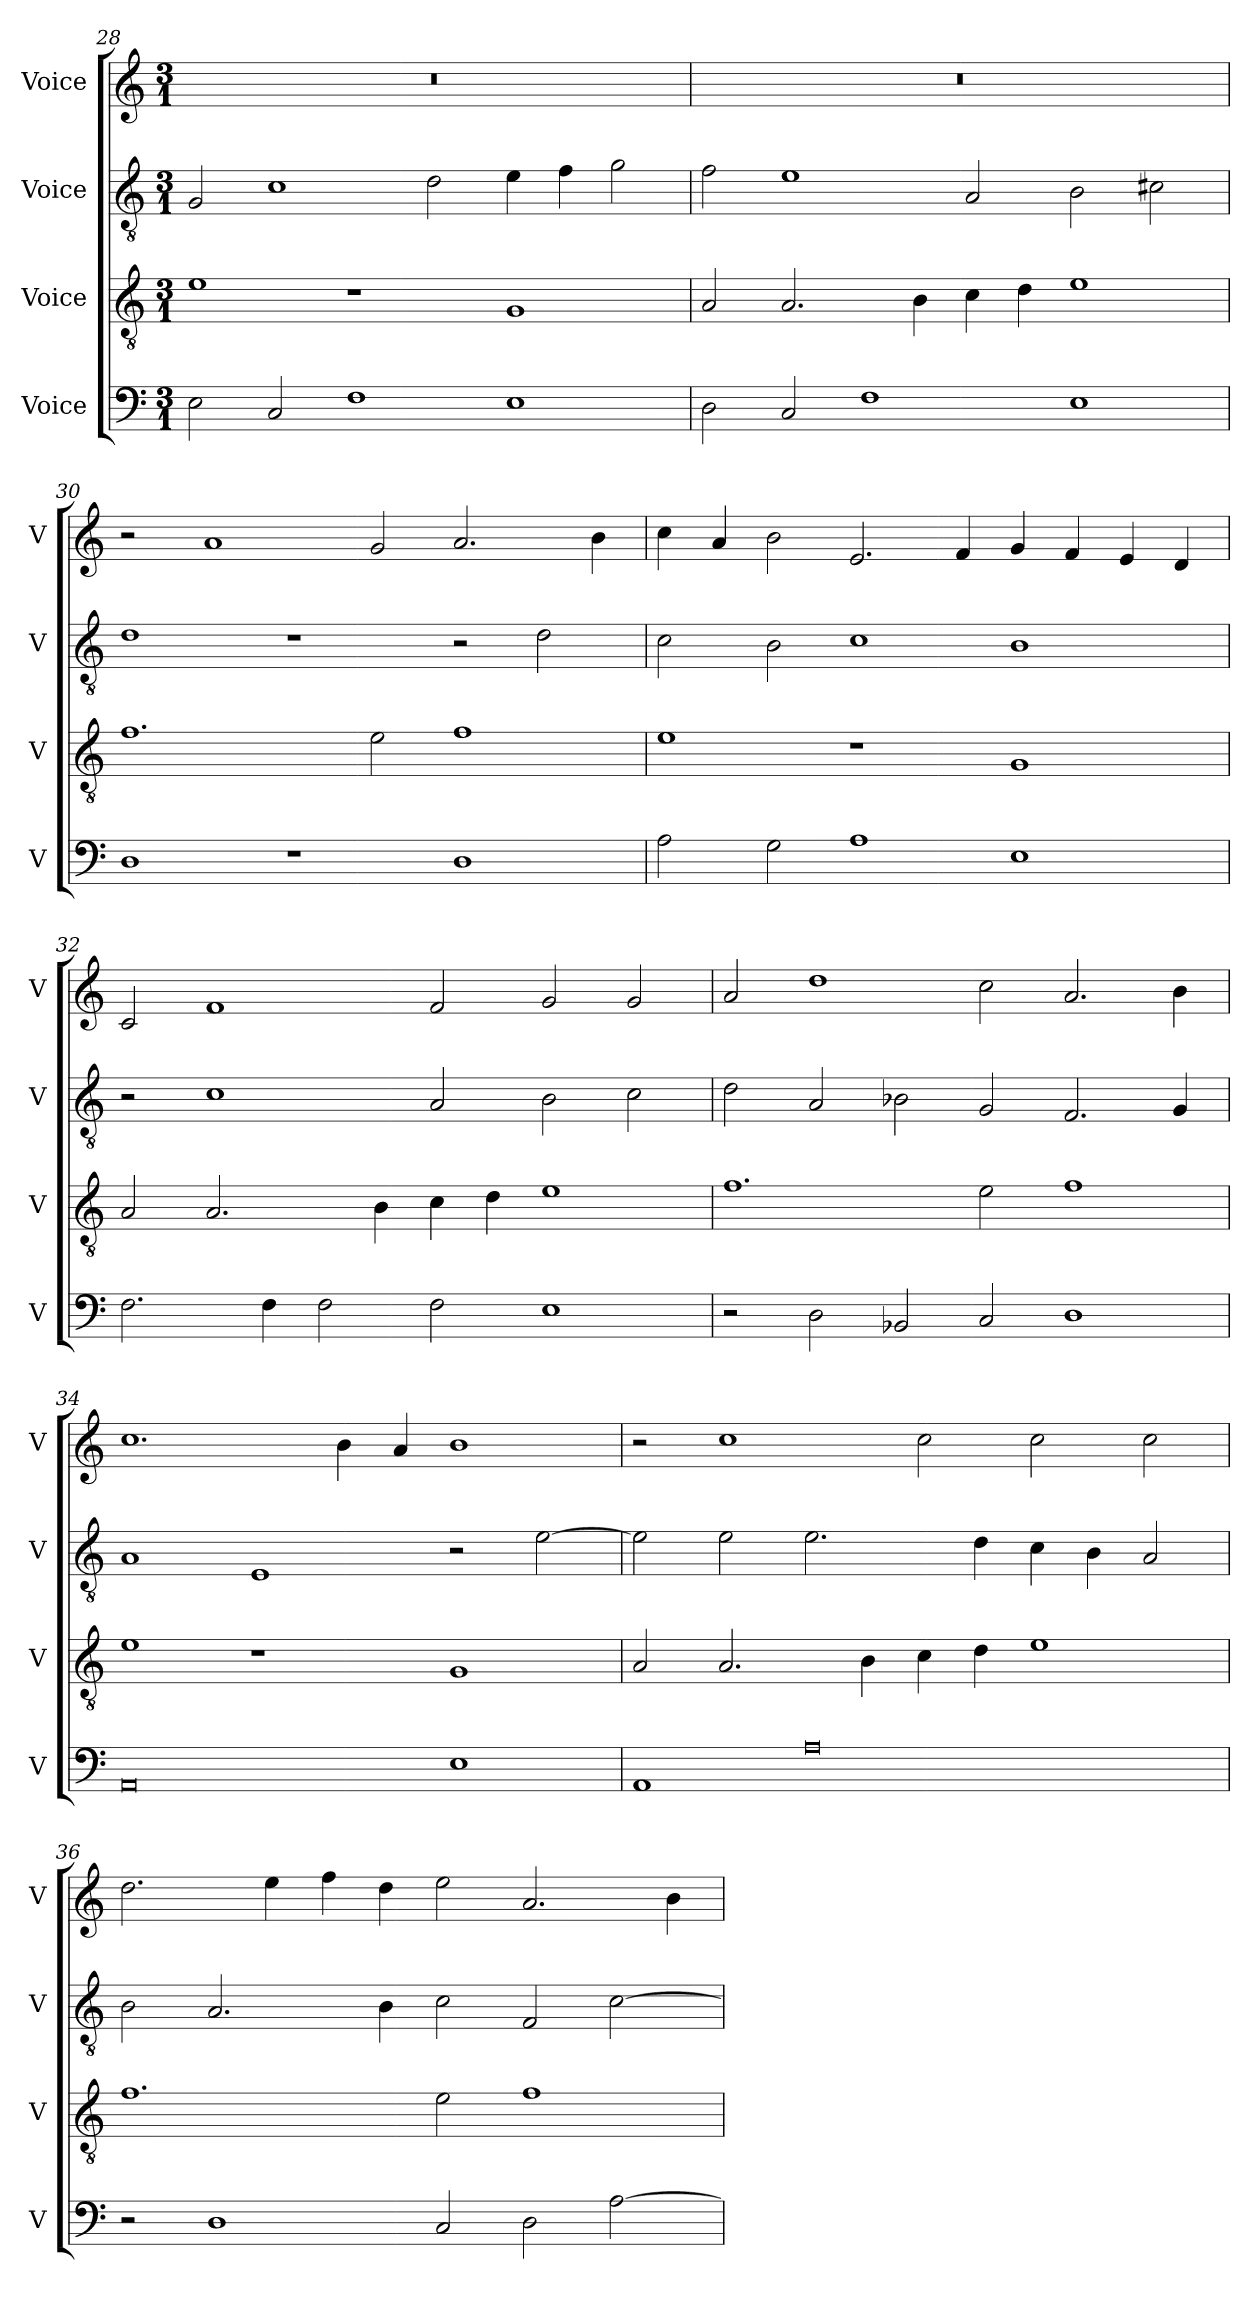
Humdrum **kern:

**kern	**kern	**kern	**kern
*part4	*part3	*part2	*part1
*staff4	*staff3	*staff2	*staff1
*I"Voice	*I"Voice	*I"Voice	*I"Voice
*I'V	*I'V	*I'V	*I'V
!!LO:LB:g=z
*clefF4	*clefGv2	*clefGv2	*clefG2
*k[]	*k[]	*k[]	*k[]
*M3/1	*M3/1	*M3/1	*M3/1
=28	=28	=28	=28
2E\	1e	2G/	0.r
2C/	.	1c	.
1F	1r	.	.
.	.	2d\	.
1E	1G	4e\	.
.	.	4f\	.
.	.	2g\	.
=29	=29	=29	=29
2D\	2A/	2f\	0.r
2C/	2.A/	1e	.
1F	.	.	.
.	4B\	.	.
.	4c\	2A/	.
.	4d\	.	.
1E	1e	2B\	.
.	.	2c#X\	.
!!LO:LB:g=z
=30	=30	=30	=30
1D	1.f	1d	2r
.	.	.	1a
1r	.	1r	.
.	2e\	.	2g/
1D	1f	2r	2.a/
.	.	2d\	.
.	.	.	4b\
=31	=31	=31	=31
2A\	1e	2c\	4cc\
.	.	.	4a/
2G\	.	2B\	2b\
1A	1r	1c	2.e/
.	.	.	4f/
1E	1G	1B	4g/
.	.	.	4f/
.	.	.	4e/
.	.	.	4d/
!!LO:PB:g=z
=32	=32	=32	=32
2.F\	2A/	2r	2c/
.	2.A/	1c	1f
4F\	.	.	.
2F\	.	.	.
.	4B\	.	.
2F\	4c\	2A/	2f/
.	4d\	.	.
1E	1e	2B\	2g/
.	.	2c\	2g/
=33	=33	=33	=33
2r	1.f	2d\	2a/
2D\	.	2A/	1dd
2BB-X/	.	2B-X\	.
2C/	2e\	2G/	2cc\
1D	1f	2.F/	2.a/
.	.	4G/	4b\
!!LO:LB:g=z
=34	=34	=34	=34
0AA	1e	1A	1.cc
.	1r	1E	.
.	.	.	4b\
.	.	.	4a/
1E	1G	2r	1b
.	.	[2e\	.
=35	=35	=35	=35
1AA	2A/	2e\]	2r
.	2.A/	2e\	1cc
0A	.	2.e\	.
.	4B\	.	.
.	4c\	.	2cc\
.	4d\	4d\	.
.	1e	4c\	2cc\
.	.	4B\	.
.	.	2A/	2cc\
!!LO:LB:g=z
=36	=36	=36	=36
2r	1.f	2B\	2.dd\
1D	.	2.A/	.
.	.	.	4ee\
.	.	.	4ff\
.	.	4B\	4dd\
2C/	2e\	2c\	2ee\
2D\	1f	2F/	2.a/
[2A\	.	[2c\	.
.	.	.	4b\
=	=	=	=
*-	*-	*-	*-
